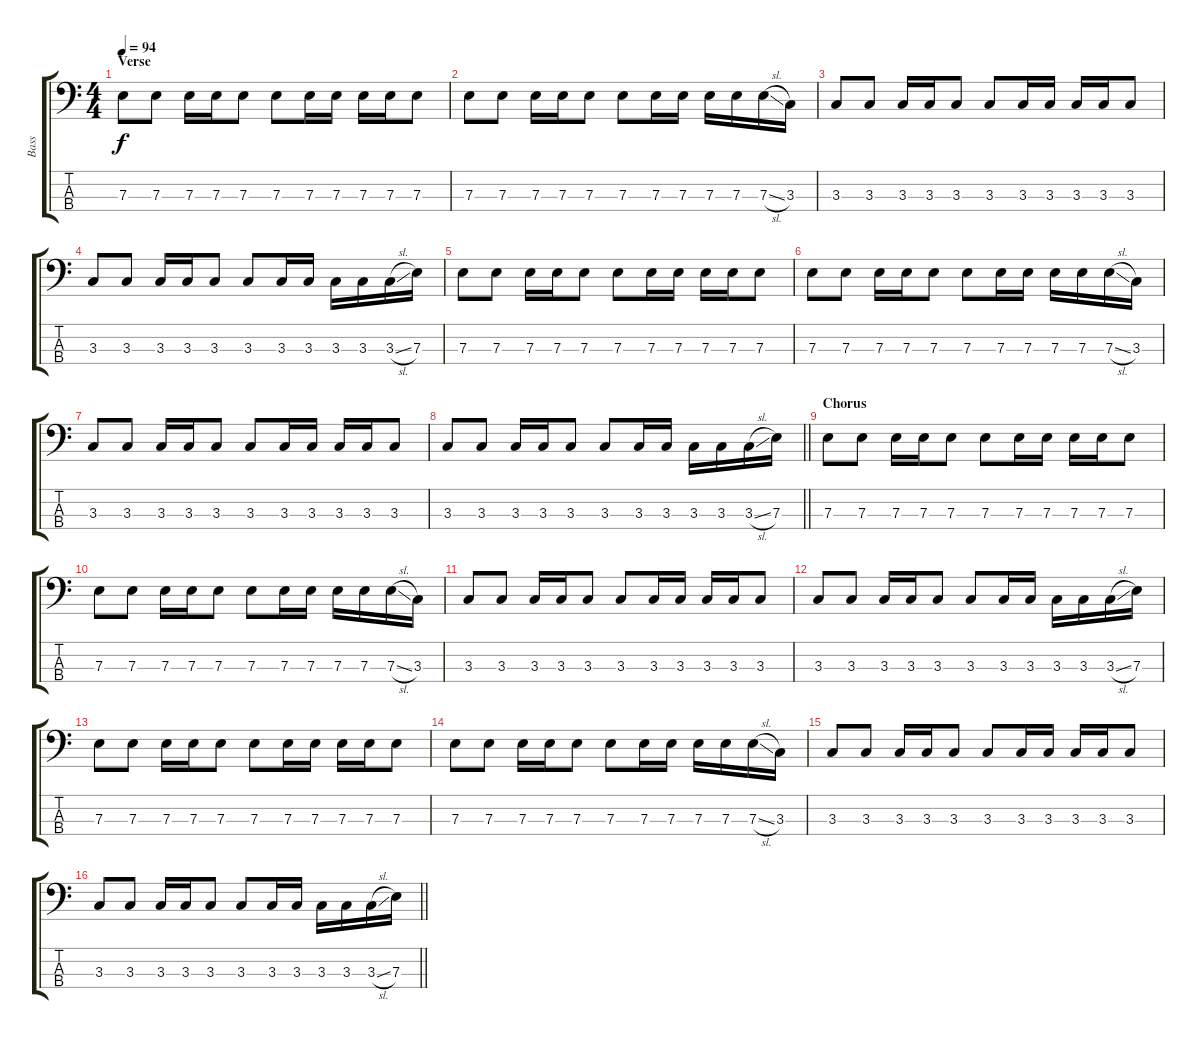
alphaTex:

\track ("Bass" "Bass") {instrument electricbassfinger}
\staff {score tabs}
\tuning (G2 D2 A1 E1) {hide}
\ts (4 4)
\section ("" "Verse")
\tempo 94
\clef f4
\ks c
7.3.8{dy f} 7.3.8 7.3.16 7.3.16 7.3.8 7.3.8 7.3.16 7.3.16 7.3.16 7.3.16 7.3.8 |
7.3.8 7.3.8 7.3.16 7.3.16 7.3.8 7.3.8 7.3.16 7.3.16 7.3.16 7.3.16 7.3{sl}.16 3.3.16 |
3.3.8 3.3.8 3.3.16 3.3.16 3.3.8 3.3.8 3.3.16 3.3.16 3.3.16 3.3.16 3.3.8 |
3.3.8 3.3.8 3.3.16 3.3.16 3.3.8 3.3.8 3.3.16 3.3.16 3.3.16 3.3.16 3.3{sl}.16 7.3.16 |
7.3.8 7.3.8 7.3.16 7.3.16 7.3.8 7.3.8 7.3.16 7.3.16 7.3.16 7.3.16 7.3.8 |
7.3.8 7.3.8 7.3.16 7.3.16 7.3.8 7.3.8 7.3.16 7.3.16 7.3.16 7.3.16 7.3{sl}.16 3.3.16 |
3.3.8 3.3.8 3.3.16 3.3.16 3.3.8 3.3.8 3.3.16 3.3.16 3.3.16 3.3.16 3.3.8 |
\barLineRight lightlight
3.3.8 3.3.8 3.3.16 3.3.16 3.3.8 3.3.8 3.3.16 3.3.16 3.3.16 3.3.16 3.3{sl}.16 7.3.16 |
\section ("" "Chorus")
7.3.8 7.3.8 7.3.16 7.3.16 7.3.8 7.3.8 7.3.16 7.3.16 7.3.16 7.3.16 7.3.8 |
7.3.8 7.3.8 7.3.16 7.3.16 7.3.8 7.3.8 7.3.16 7.3.16 7.3.16 7.3.16 7.3{sl}.16 3.3.16 |
3.3.8 3.3.8 3.3.16 3.3.16 3.3.8 3.3.8 3.3.16 3.3.16 3.3.16 3.3.16 3.3.8 |
3.3.8 3.3.8 3.3.16 3.3.16 3.3.8 3.3.8 3.3.16 3.3.16 3.3.16 3.3.16 3.3{sl}.16 7.3.16 |
7.3.8 7.3.8 7.3.16 7.3.16 7.3.8 7.3.8 7.3.16 7.3.16 7.3.16 7.3.16 7.3.8 |
7.3.8 7.3.8 7.3.16 7.3.16 7.3.8 7.3.8 7.3.16 7.3.16 7.3.16 7.3.16 7.3{sl}.16 3.3.16 |
3.3.8 3.3.8 3.3.16 3.3.16 3.3.8 3.3.8 3.3.16 3.3.16 3.3.16 3.3.16 3.3.8 |
\barLineRight lightlight
3.3.8 3.3.8 3.3.16 3.3.16 3.3.8 3.3.8 3.3.16 3.3.16 3.3.16 3.3.16 3.3{sl}.16 7.3.16
